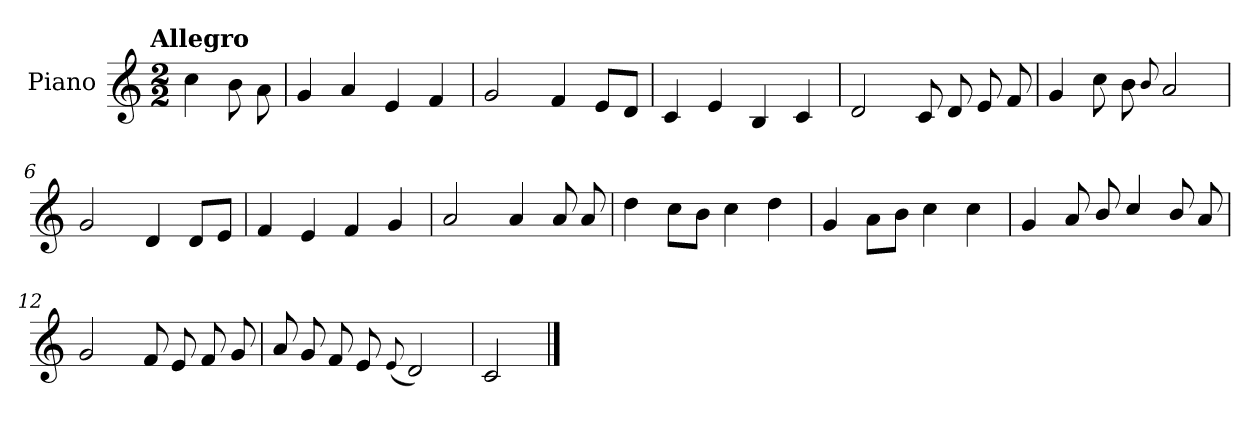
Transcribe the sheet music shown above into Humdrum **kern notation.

**kern
*part1
*staff1
*I"Piano
*I'Pno.
*clefG2
*k[]
!!LO:TX:omd:t=Allegro
*M2/2
*MM144
=
4cc\
8b\
8a\
=1
4g/
4a/
4e/
4f/
=2
2g/
4f/
8e/L
8d/J
=3
4c/
4e/
4B/
4c/
=4
2d/
8c/
8d/
8e/
8f/
!!LO:LB:g=z
=5
4g/
8cc\
8b\
8qqb/
2a/
=6
2g/
4d/
8d/L
8e/J
=7
4f/
4e/
4f/
4g/
=8
2a/
4a/
8a/
8a/
=9
4dd\
8cc\L
8b\J
4cc\
4dd\
=10
4g/
8a\L
8b\J
4cc\
4cc\
!!LO:LB:g=z
=11
4g/
8a/
8b/
4cc/
8b/
8a/
=12
2g/
8f/
8e/
8f/
8g/
=13
8a/
8g/
8f/
8e/
(<8qqe/
2d/)
=14
2c/
==
*-
